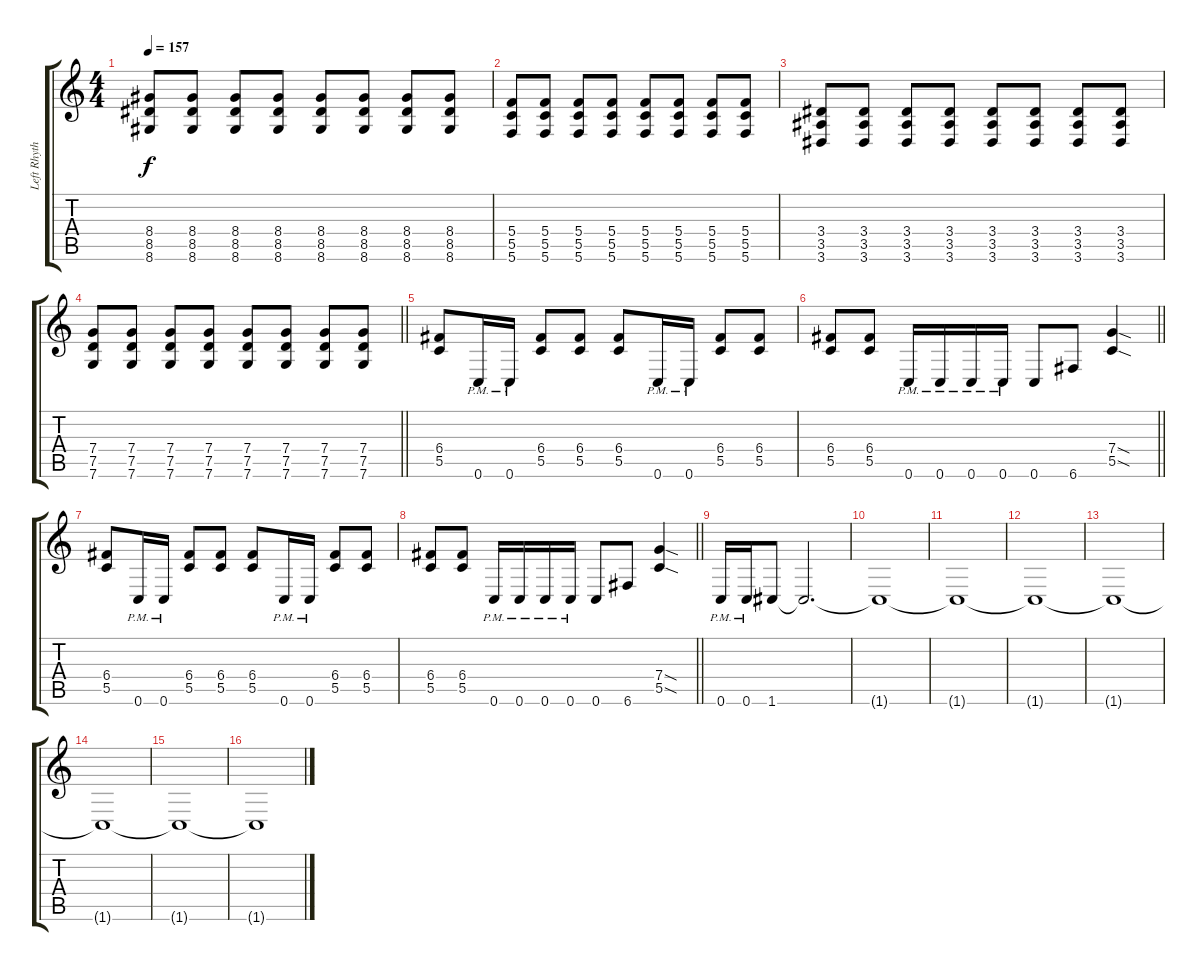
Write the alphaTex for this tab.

\track ("Left Rhythm" "Left Rhyth") {instrument distortionguitar}
\staff {score tabs}
\tuning (D4 A3 F3 C3 G2 C2) {hide}
\ts (4 4)
\tempo 157
\clef g2
\ks c
(8.4 8.5 8.6).8{dy f} (8.4 8.5 8.6).8 (8.4 8.5 8.6).8 (8.4 8.5 8.6).8 (8.4 8.5 8.6).8 (8.4 8.5 8.6).8 (8.4 8.5 8.6).8 (8.4 8.5 8.6).8 |
(5.4 5.5 5.6).8 (5.4 5.5 5.6).8 (5.4 5.5 5.6).8 (5.4 5.5 5.6).8 (5.4 5.5 5.6).8 (5.4 5.5 5.6).8 (5.4 5.5 5.6).8 (5.4 5.5 5.6).8 |
(3.4 3.5 3.6).8 (3.4 3.5 3.6).8 (3.4 3.5 3.6).8 (3.4 3.5 3.6).8 (3.4 3.5 3.6).8 (3.4 3.5 3.6).8 (3.4 3.5 3.6).8 (3.4 3.5 3.6).8 |
\barLineRight lightlight
(7.4 7.5 7.6).8 (7.4 7.5 7.6).8 (7.4 7.5 7.6).8 (7.4 7.5 7.6).8 (7.4 7.5 7.6).8 (7.4 7.5 7.6).8 (7.4 7.5 7.6).8 (7.4 7.5 7.6).8 |
\section ("" "")
(6.4 5.5).8 0.6{pm}.16 0.6{pm}.16 (6.4 5.5).8 (6.4 5.5).8 (6.4 5.5).8 0.6{pm}.16 0.6{pm}.16 (6.4 5.5).8 (6.4 5.5).8 |
\barLineRight lightlight
(6.4 5.5).8 (6.4 5.5).8 0.6{pm}.16 0.6{pm}.16 0.6{pm}.16 0.6{pm}.16 0.6.8 6.6.8 (7.4{sod} 5.5{sod}).4 |
(6.4 5.5).8 0.6{pm}.16 0.6{pm}.16 (6.4 5.5).8 (6.4 5.5).8 (6.4 5.5).8 0.6{pm}.16 0.6{pm}.16 (6.4 5.5).8 (6.4 5.5).8 |
\barLineRight lightlight
(6.4 5.5).8 (6.4 5.5).8 0.6{pm}.16 0.6{pm}.16 0.6{pm}.16 0.6{pm}.16 0.6.8 6.6.8 (7.4{sod} 5.5{sod}).4 |
\section ("" "")
0.6{pm}.16 0.6{pm}.16 1.6.8{volume 4} 1.6{t}.2{d} |
1.6{t}.1 |
1.6{t}.1 |
1.6{t}.1 |
1.6{t}.1 |
1.6{t}.1 |
1.6{t}.1 |
1.6{t}.1
